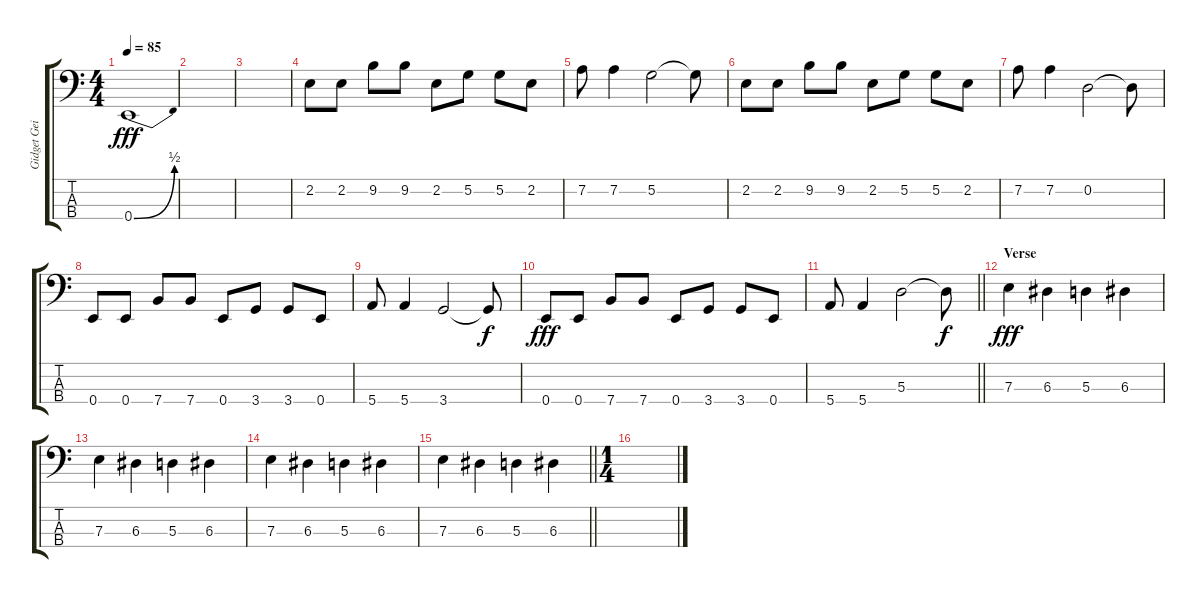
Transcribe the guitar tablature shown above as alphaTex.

\track ("Gidget Gein" "Gidget Gei") {instrument electricbasspick}
\staff {score tabs}
\tuning (G2 D2 A1 E1) {hide}
\ts (4 4)
\tempo 85
\clef f4
\ks c
0.4{be (bend 0 0 60 2)}.1{dy fff} |
|
|
2.2.8 2.2.8 9.2.8 9.2.8 2.2.8 5.2.8 5.2.8 2.2.8 |
7.2.8 7.2.4 5.2.2 5.2{t}.8 |
2.2.8 2.2.8 9.2.8 9.2.8 2.2.8 5.2.8 5.2.8 2.2.8 |
7.2.8 7.2.4 0.2.2 0.2{t}.8 |
0.4.8 0.4.8 7.4.8 7.4.8 0.4.8 3.4.8 3.4.8 0.4.8 |
5.4.8 5.4.4 3.4.2 3.4{t}.8{dy f} |
0.4.8{dy fff} 0.4.8 7.4.8 7.4.8 0.4.8 3.4.8 3.4.8 0.4.8 |
\barLineRight lightlight
5.4.8 5.4.4 5.3.2 5.3{t}.8{dy f} |
\section ("" "Verse")
7.3.4{dy fff} 6.3.4 5.3.4 6.3.4 |
7.3.4 6.3.4 5.3.4 6.3.4 |
7.3.4 6.3.4 5.3.4 6.3.4 |
\barLineRight lightlight
7.3.4 6.3.4 5.3.4 6.3.4 |
\ts (1 4)
